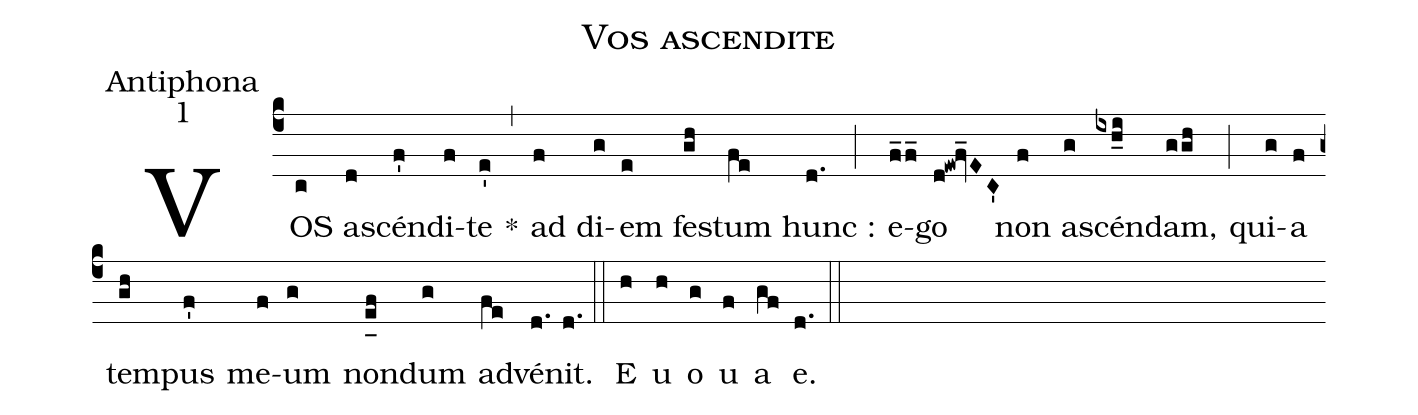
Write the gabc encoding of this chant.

name:Vos ascendite;
office-part:Antiphona;
mode:1;
%%
(c4) VOS(c) a(d)scén(f')di(f)te(e') *(,) ad(f) di(g)em(e) fe(gh)stum(fe) hunc :(d.) (;) e(f_2f_)go(d!ew!fv_EC') non(f) a(g)scén(ixh_i)dam,(ggh) (;) qui(g)a(f) tem(gh)pus(f') me(f)um(g) non(e_[uh:l]f)dum(g) ad(fe)vé(d.)nit.(d.) (::) <eu>E(h) u(h) o(g) u(f) a(gf) e.</eu>(d.) (::)
